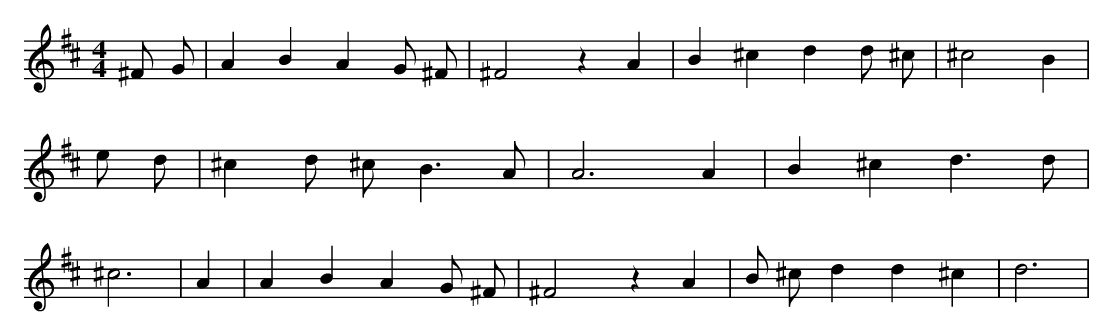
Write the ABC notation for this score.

X:1
M:4/4
L:1/8
K:D
^F G | A2 B2 A2 G ^F | ^F4 z2 A2 | B2 ^c2 d2 d ^c | ^c4 B2 | e d | ^c2 d ^c B3 A | A6 A2 | B2 ^c2 d3 d | ^c6 | A2 | A2 B2 A2 G ^F | ^F4 z2 A2 | B ^c d2 d2 ^c2 | d6 |
